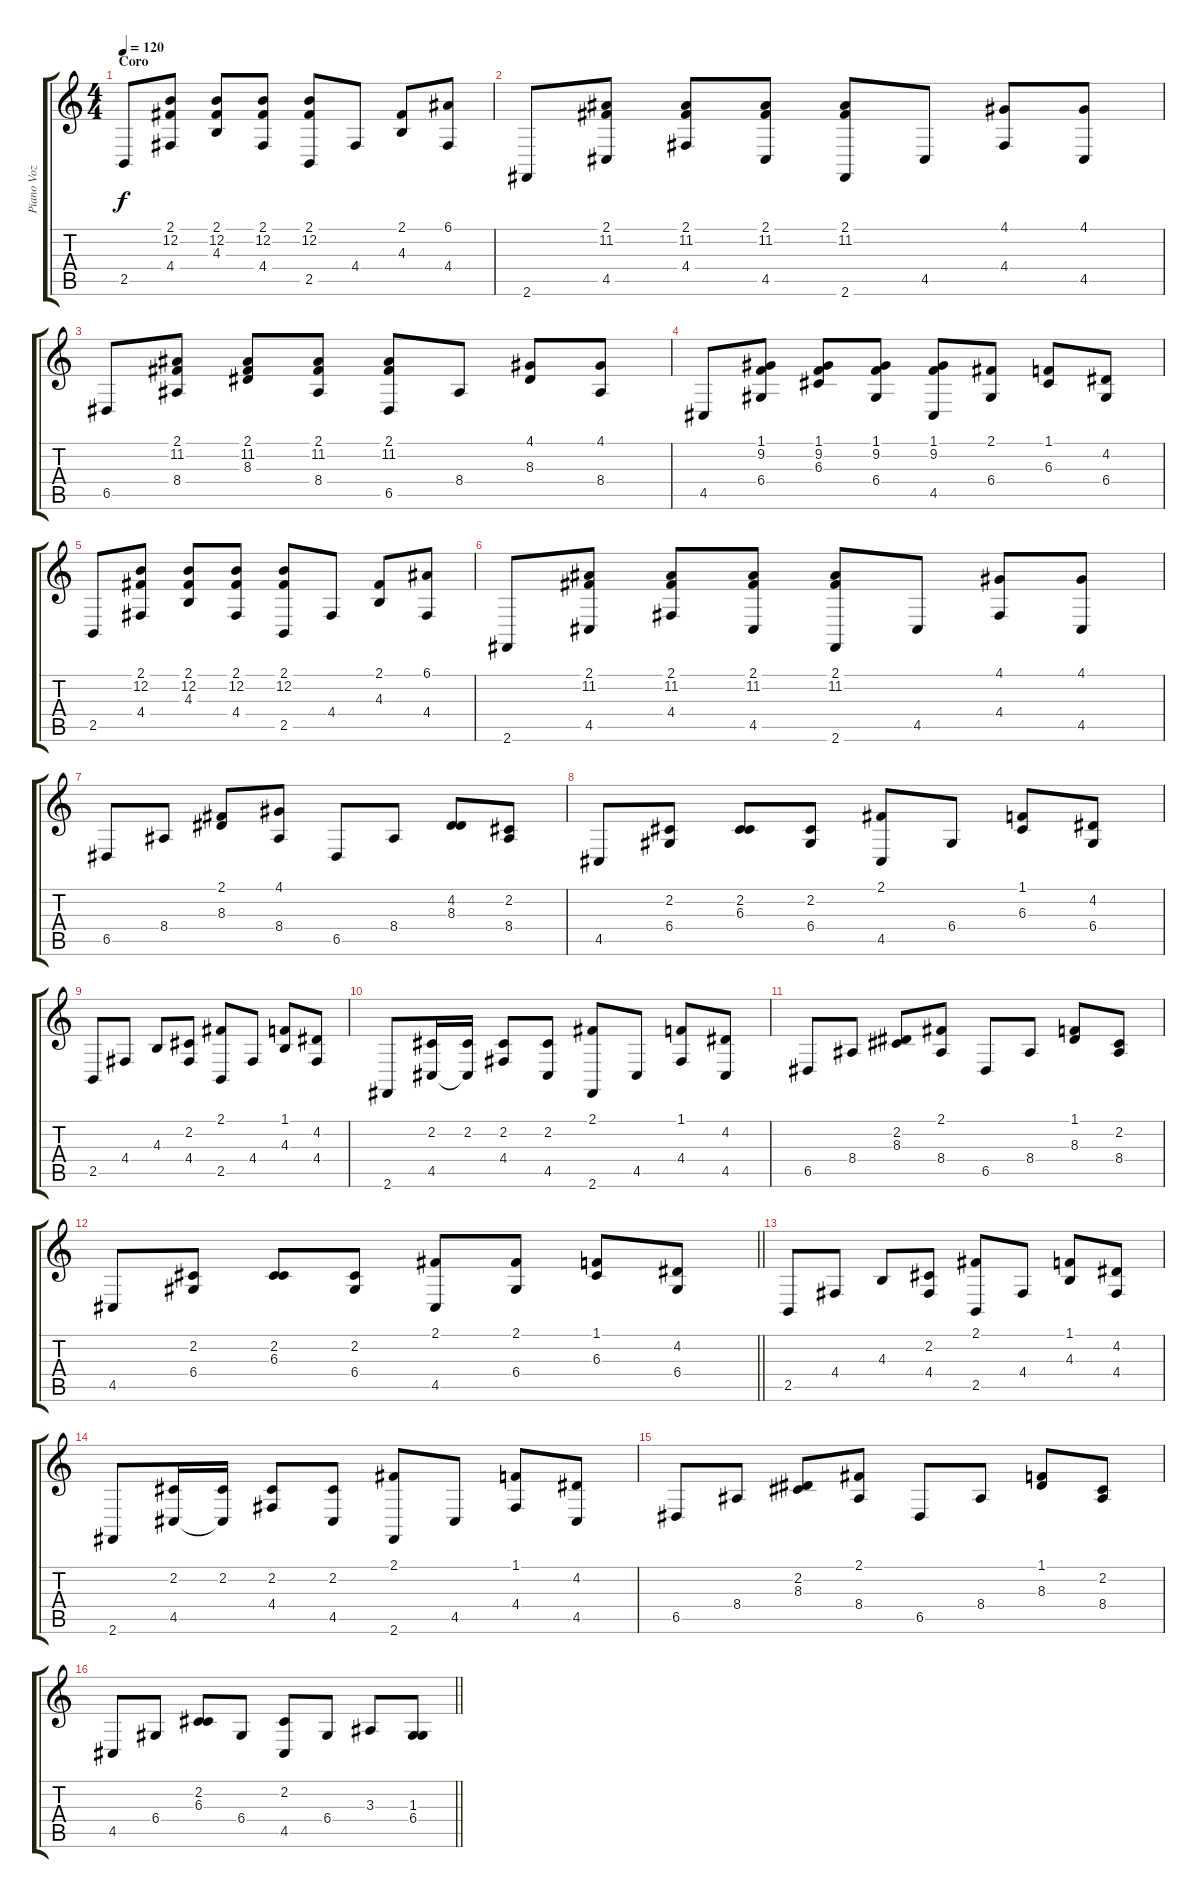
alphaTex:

\track ("Piano Voz" "Piano Voz") {instrument brightacousticpiano}
\staff {score tabs}
\tuning (E4 B3 G3 D3 A2 E2) {hide}
\ts (4 4)
\section ("" "Coro")
\tempo 120
\clef g2
\ks c
2.5.8{dy f} (2.1 12.2 4.4).8 (2.1 12.2 4.3).8 (2.1 12.2 4.4).8 (2.1 12.2 2.5).8 4.4.8 (2.1 4.3).8 (6.1 4.4).8 |
2.6.8 (2.1 11.2 4.5).8 (2.1 11.2 4.4).8 (2.1 11.2 4.5).8 (2.1 11.2 2.6).8 4.5.8 (4.1 4.4).8 (4.1 4.5).8 |
6.5.8 (2.1 11.2 8.4).8 (2.1 11.2 8.3).8 (2.1 11.2 8.4).8 (2.1 11.2 6.5).8 8.4.8 (4.1 8.3).8 (4.1 8.4).8 |
4.5.8 (1.1 9.2 6.4).8 (1.1 9.2 6.3).8 (1.1 9.2 6.4).8 (1.1 9.2 4.5).8 (2.1 6.4).8 (1.1 6.3).8 (4.2 6.4).8 |
2.5.8 (2.1 12.2 4.4).8 (2.1 12.2 4.3).8 (2.1 12.2 4.4).8 (2.1 12.2 2.5).8 4.4.8 (2.1 4.3).8 (6.1 4.4).8 |
2.6.8 (2.1 11.2 4.5).8 (2.1 11.2 4.4).8 (2.1 11.2 4.5).8 (2.1 11.2 2.6).8 4.5.8 (4.1 4.4).8 (4.1 4.5).8 |
6.5.8 8.4.8 (2.1 8.3).8 (4.1 8.4).8 6.5.8 8.4.8 (4.2 8.3).8 (2.2 8.4).8 |
4.5.8 (2.2 6.4).8 (2.2 6.3).8 (2.2 6.4).8 (2.1 4.5).8 6.4.8 (1.1 6.3).8 (4.2 6.4).8 |
2.5.8 4.4.8 4.3.8 (2.2 4.4).8 (2.1 2.5).8 4.4.8 (1.1 4.3).8 (4.2 4.4).8 |
2.6.8 (2.2 4.5).16 (2.2 4.5{t}).16 (2.2 4.4).8 (2.2 4.5).8 (2.1 2.6).8 4.5.8 (1.1 4.4).8 (4.2 4.5).8 |
6.5.8 8.4.8 (2.2 8.3).8 (2.1 8.4).8 6.5.8 8.4.8 (1.1 8.3).8 (2.2 8.4).8 |
\barLineRight lightlight
4.5.8 (2.2 6.4).8 (2.2 6.3).8 (2.2 6.4).8 (2.1 4.5).8 (2.1 6.4).8 (1.1 6.3).8 (4.2 6.4).8 |
2.5.8 4.4.8 4.3.8 (2.2 4.4).8 (2.1 2.5).8 4.4.8 (1.1 4.3).8 (4.2 4.4).8 |
2.6.8 (2.2 4.5).16 (2.2 4.5{t}).16 (2.2 4.4).8 (2.2 4.5).8 (2.1 2.6).8 4.5.8 (1.1 4.4).8 (4.2 4.5).8 |
6.5.8 8.4.8 (2.2 8.3).8 (2.1 8.4).8 6.5.8 8.4.8 (1.1 8.3).8 (2.2 8.4).8 |
\barLineRight lightlight
4.5.8 6.4.8 (2.2 6.3).8 6.4.8 (2.2 4.5).8 6.4.8 3.3.8 (1.3 6.4).8
